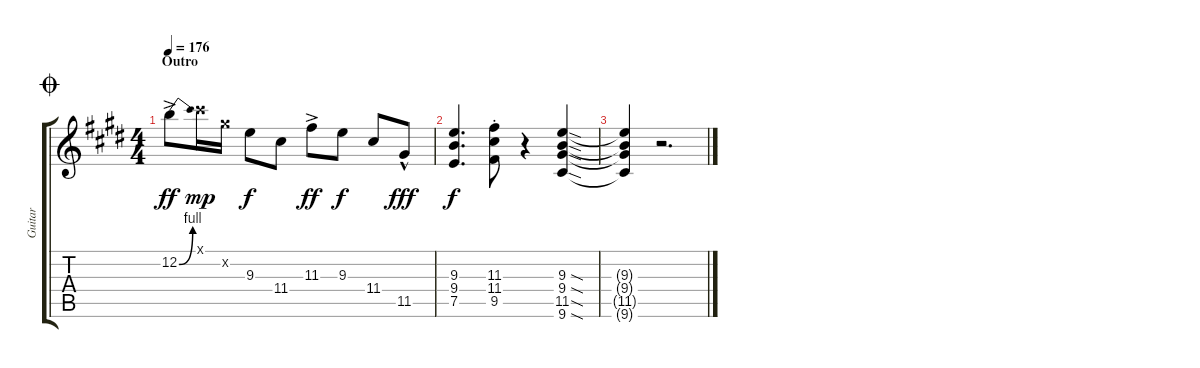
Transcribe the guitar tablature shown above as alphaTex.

\track ("Guitar " "Guitar ") {instrument distortionguitar}
\staff {score tabs}
\tuning (E4 B3 G3 D3 A2 E2) {hide}
\ts (4 4)
\section ("" "Outro")
\jump coda
\tempo 176
\clef g2
\ks e
12.2{be (bend 0 0 60 4) ac}.8{dy ff volume 9 balance 8} 9.1{x}.16{dy mp} 9.2{x}.16 9.3.8{dy f} 11.4.8 11.3{ac}.8{dy ff} 9.3.8{dy f} 11.4.8 11.5{hac}.8{dy fff} |
(9.3 9.4 7.5).4{d dy f} (11.3{st} 11.4{st} 9.5{st}).8 r.4 (9.3{sod} 9.4{sod} 11.5{sod} 9.6{sod}).4 |
(9.3{t} 9.4{t} 11.5{t} 9.6{t}).4 r.2{d}
